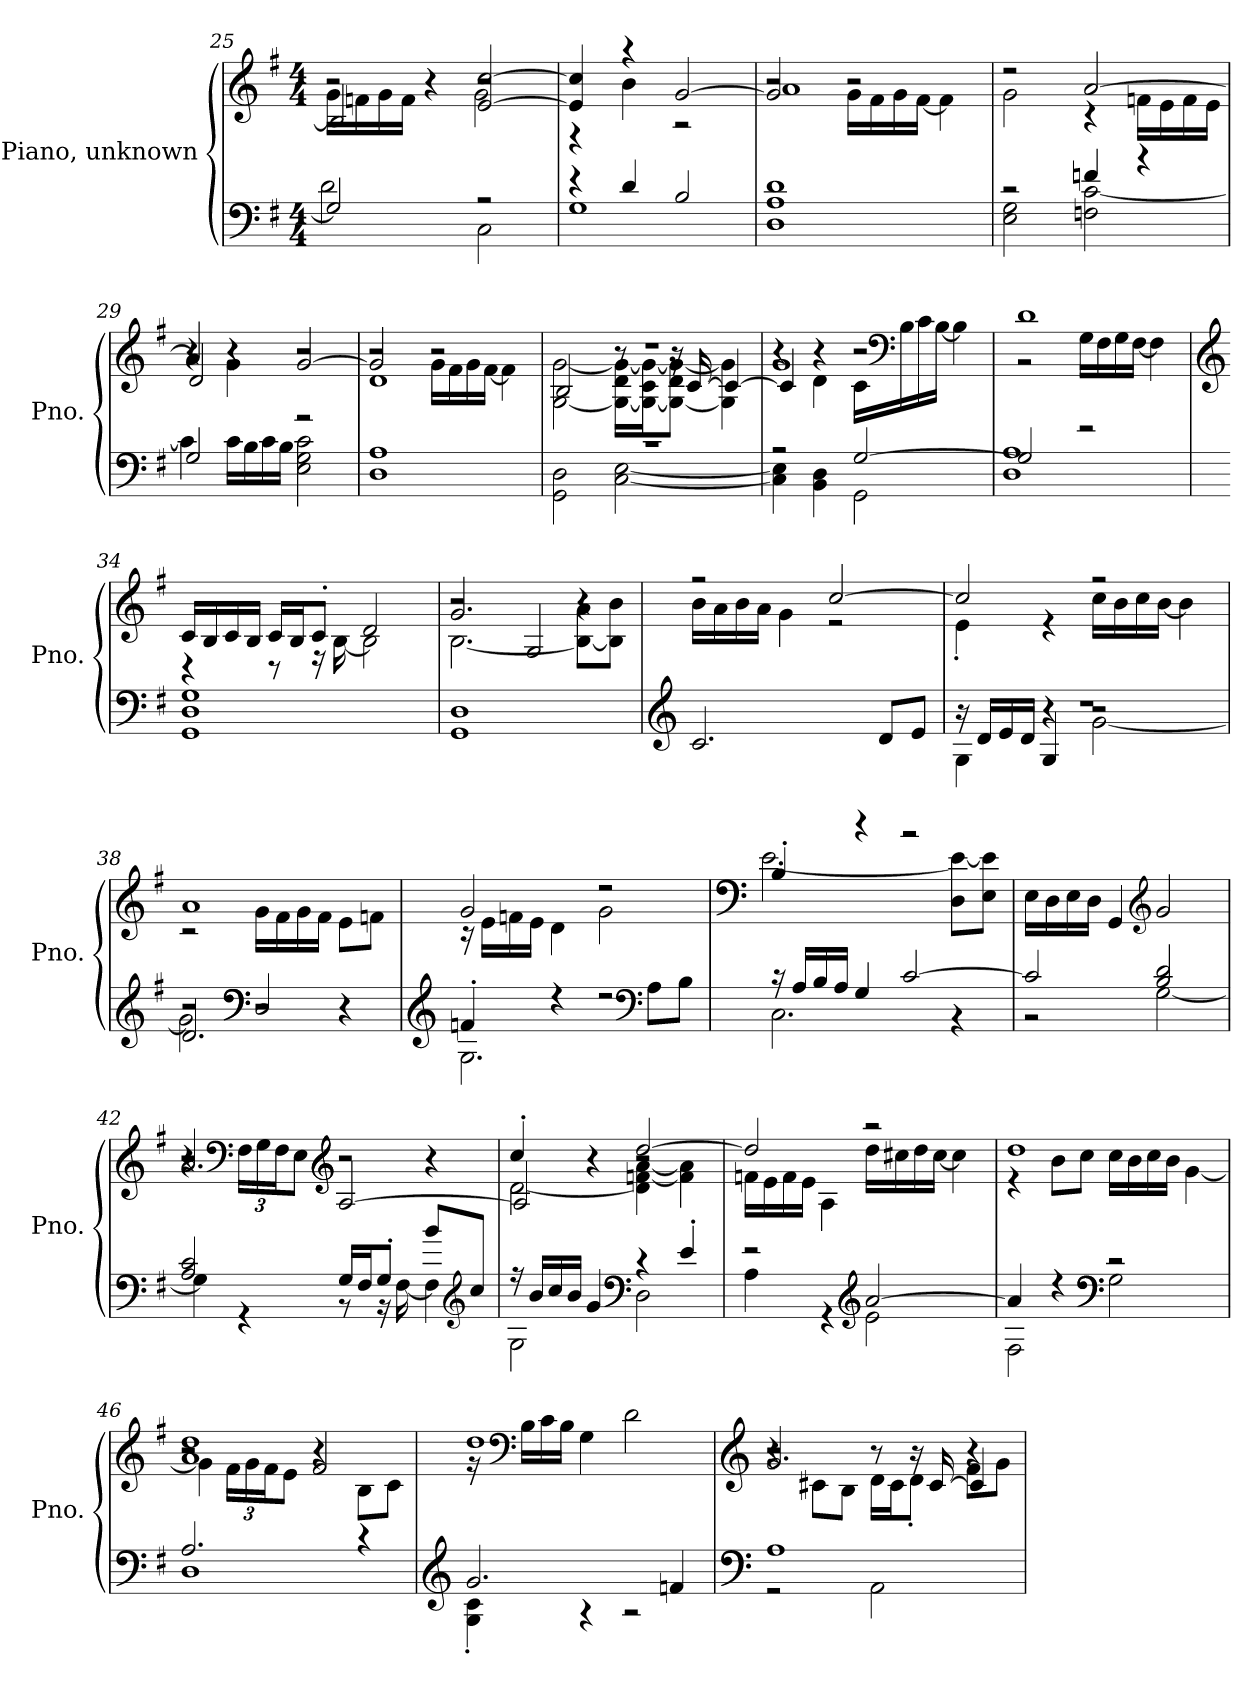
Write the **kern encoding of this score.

**kern	**kern
*part1	*part1
*staff2	*staff1
*I"Piano, unknown	*
*I'Pno.	*
*clefF4	*clefG2
*k[f#]	*k[f#]
*M4/4	*M4/4
=25	=25
*^	*^
*	*	*	*^
2G/]	2d\	2r	16g\LL	2B/]
.	.	.	16fn\	.
.	.	.	16g\	.
.	.	.	16f\JJ	.
.	.	.	4r	.
2r	2C\	[2e/ [2cc/	2g\	2r
*	*	*	*v	*v
=26	=26	=26	=26
4r	1G	4e/] 4cc/]	4r
4d/	.	4r	4b\
2B/	.	[2g/	2r
*v	*v	*	*
!!LO:LB:g=z
=27	=27	=27
*	*	*^
1D 1A 1d	2g/]	2r	1a
.	2r	16g\LL	.
.	.	16f#\	.
.	.	16g\	.
.	.	[16f#\JJ	.
.	.	4f#\]	.
*	*	*v	*v
=28	=28	=28
*^	*	*
2r	2E\ 2G\	2r	2g\
4fn/	2Fn\ [2c\	[2a/	4r
4r	.	.	16fn\LL
.	.	.	16e\
.	.	.	16f\
.	.	.	16e\JJ
=29	=29	=29	=29
*	*	*	*^
2G/	4c\]	4a/]	4r	2d/
.	16c\LL	4r	4g\	.
.	16B\	.	.	.
.	16c\	.	.	.
.	16B\JJ	.	.	.
2r	2E\ 2G\ 2c\	[2g/	2r	2r
*v	*v	*	*	*
=30	=30	=30	=30
1D 1A	2g/]	2r	1d
.	2r	16g\LL	.
.	.	16f#\	.
.	.	16g\	.
.	.	[16f#\JJ	.
.	.	4f#\]	.
=31	=31	=31	=31
*^	*	*	*
1r	2GG\ 2D\	1r	[2G\ [2g\	2B/
.	[2C\ [2E\	.	16G\_ 16d\ 16g\_LL	8r
.	.	.	16G\_ 16c\ 16g\_J	.
.	.	.	8G\_ 8d\ 8g\_J	16r
.	.	.	.	[16c/
.	.	.	4G\] 4g\]	4c/_
!!LO:PB:g=z	!!	!!
=32	=32	=32	=32	=32
2r	4C\] 4E\]	1g	4r	4c/]
.	4BB\ 4D\	.	4d\	4r
[2G/	2GG\	.	16c\LL	2r
*	*	*clefF4	*	*
.	.	.	16B\	.
.	.	.	16c\	.
.	.	.	[16B\JJ	.
.	.	.	4B\]	.
*	*	*	*v	*v
=33	=33	=33	=33
2G/]	1D 1A	1d	2r
2r	.	.	16G\LL
.	.	.	16F#\
.	.	.	16G\
.	.	.	[16F#\JJ
.	.	.	4F#\]
*v	*v	*	*
=34	=34	=34
*	*clefG2	*
1GG 1D 1G	16c/LL	4r
.	16B/	.
.	16c/	.
.	16B/JJ	.
.	16c/LL	8r
.	16B/J	.
.	8c'/J	16r
.	.	[16B\
.	2d/	2B\]
=35	=35	=35
*	*	*^
1GG 1D	2.g/	[2.B\	2r
.	.	.	2G/
.	4r	8B\_ 8a\L	.
.	.	8B\] 8b\J	.
*	*v	*v	*v
!!LO:LB:g=z
=36	=36
*clefG2	*
*	*^
2.c/	2r	16b\LL
.	.	16a\
.	.	16b\
.	.	16a\JJ
.	.	4g\
.	[2cc/	2r
8d/L	.	.
8e/J	.	.
=37	=37	=37
*^	*	*
*	*^	*	*
1r	4G\	16r	2cc/]	4e'\
.	.	16d/LL	.	.
.	.	16e/	.	.
.	.	16d/JJ	.	.
.	4r	4G/	.	4r
.	[2g\	2r	2r	16cc\LL
.	.	.	.	16b\
.	.	.	.	16cc\
.	.	.	.	[16b\JJ
.	.	.	.	4b\]
=38	=38	=38	=38	=38
2.d/	2g\]	2r	1a	2r
*clefF4	*	*	*	*
.	2r	2D/	.	16g\LL
.	.	.	.	16f#\
.	.	.	.	16g\
.	.	.	.	16f#\JJ
4r	.	.	.	8e\L
.	.	.	.	8fn\J
*v	*v	*v	*	*
=39	=39	=39
*clefG2	*	*
*^	*	*
4fn'/	2.G\	2g/	16r
.	.	.	16e\LL
.	.	.	16fn\
.	.	.	16e\JJ
4r	.	.	4d\
2r	.	2r	2g\
*clefF4	*	*	*
.	8A\L	.	.
.	8B\J	.	.
!!LO:LB:g=z	!!
=40	=40	=40	=40
*	*	*clefF4	*
16r	2.C\	4B'/	[2.e\
16A/LL	.	.	.
16B/	.	.	.
16A/JJ	.	.	.
4G/	.	4r	.
[2c/	.	2r	.
.	4r	.	8D\ 8e\_L
.	.	.	8E\ 8e\]J
*	*	*v	*v
=41	=41	=41
2c/]	2r	16E\LL
.	.	16D\
.	.	16E\
.	.	16D\JJ
.	.	4GG/
*	*	*clefG2
2B/ 2d/	[2G\	2g/
=42	=42	=42
*	*	*^
*	*	*	*^
2A/ 2c/	4G\]	2.a/	4r	2r
*	*	*clefF4	*	*
*	*	*	*Xbrackettup	*
.	4r	.	24F#\LL	.
.	.	.	24G\	.
.	.	.	24F#\J	.
.	.	.	8E\J	.
*	*	*clefG2	*	*
16G/LL	8r	.	2r	[2A/
16F#/J	.	.	.	.
8G'/J	16r	.	.	.
.	[16F#\	.	.	.
8b/L	4F#\]	4r	.	.
*clefG2	*	*	*	*
8cc/J	.	.	.	.
!!LO:LB:g=z	!!	!!
=43	=43	=43	=43	=43
16r	2G\	4cc'/	[2d\	2A/]
16b/LL	.	.	.	.
16cc/	.	.	.	.
16b/JJ	.	.	.	.
4g/	.	4r	.	.
*clefF4	*	*	*	*
4r	2D\	[2dd/	4d\] [4fn\ [4a\	2r
4e'/	.	.	4f\] 4a\]	.
*	*	*	*v	*v
=44	=44	=44	=44
2r	4A\	2dd/]	16fn\LL
.	.	.	16e\
.	.	.	16f\
.	.	.	16e\JJ
.	4r	.	4A\
*clefG2	*	*	*
[2a/	2e\	2r	16dd\LL
.	.	.	16cc#X\
.	.	.	16dd\
.	.	.	[16cc#\JJ
.	.	.	4cc#\]
=45	=45	=45	=45
4a/]	2F#\	1dd	4r
4r	.	.	8b\L
.	.	.	8cc\J
*clefF4	*	*	*
2r	2G\	.	16cc\LL
.	.	.	16b\
.	.	.	16cc\
.	.	.	16b\JJ
.	.	.	[4g\
=46	=46	=46	=46
*	*	*	*^
2.A/	1D	1a 1dd	4g\]	2r
.	.	.	24f#\LL	.
.	.	.	24g\	.
.	.	.	24f#\J	.
.	.	.	8e\J	.
.	.	.	4r	2f#/
4r	.	.	8B\L	.
.	.	.	8c\J	.
*	*	*v	*v	*v
!!LO:LB:g=z
=47	=47	=47
*clefG2	*	*
*	*	*^
2.g/	4G\' 4c\'	1dd	16r
*	*	*clefF4	*
.	.	.	16B\LL
.	.	.	16c\
.	.	.	16B\JJ
.	4r	.	4G\
.	2r	.	2d\
4fn/	.	.	.
*	*	*v	*v
=48	=48	=48
*clefF4	*	*clefG2
*	*	*^
*	*	*	*^
1A	2r	2.g/	4r	2r
.	.	.	8c#X\L	.
.	.	.	8B\J	.
.	2AA\	.	16d\LL	8r
.	.	.	16c#\J	.
.	.	.	8d'\J	16r
.	.	.	.	[16c#/
.	.	4r	8f#\L	4c#/]
.	.	.	8g\J	.
*v	*v	*	*	*
*	*v	*v	*v
=	=
*-	*-
